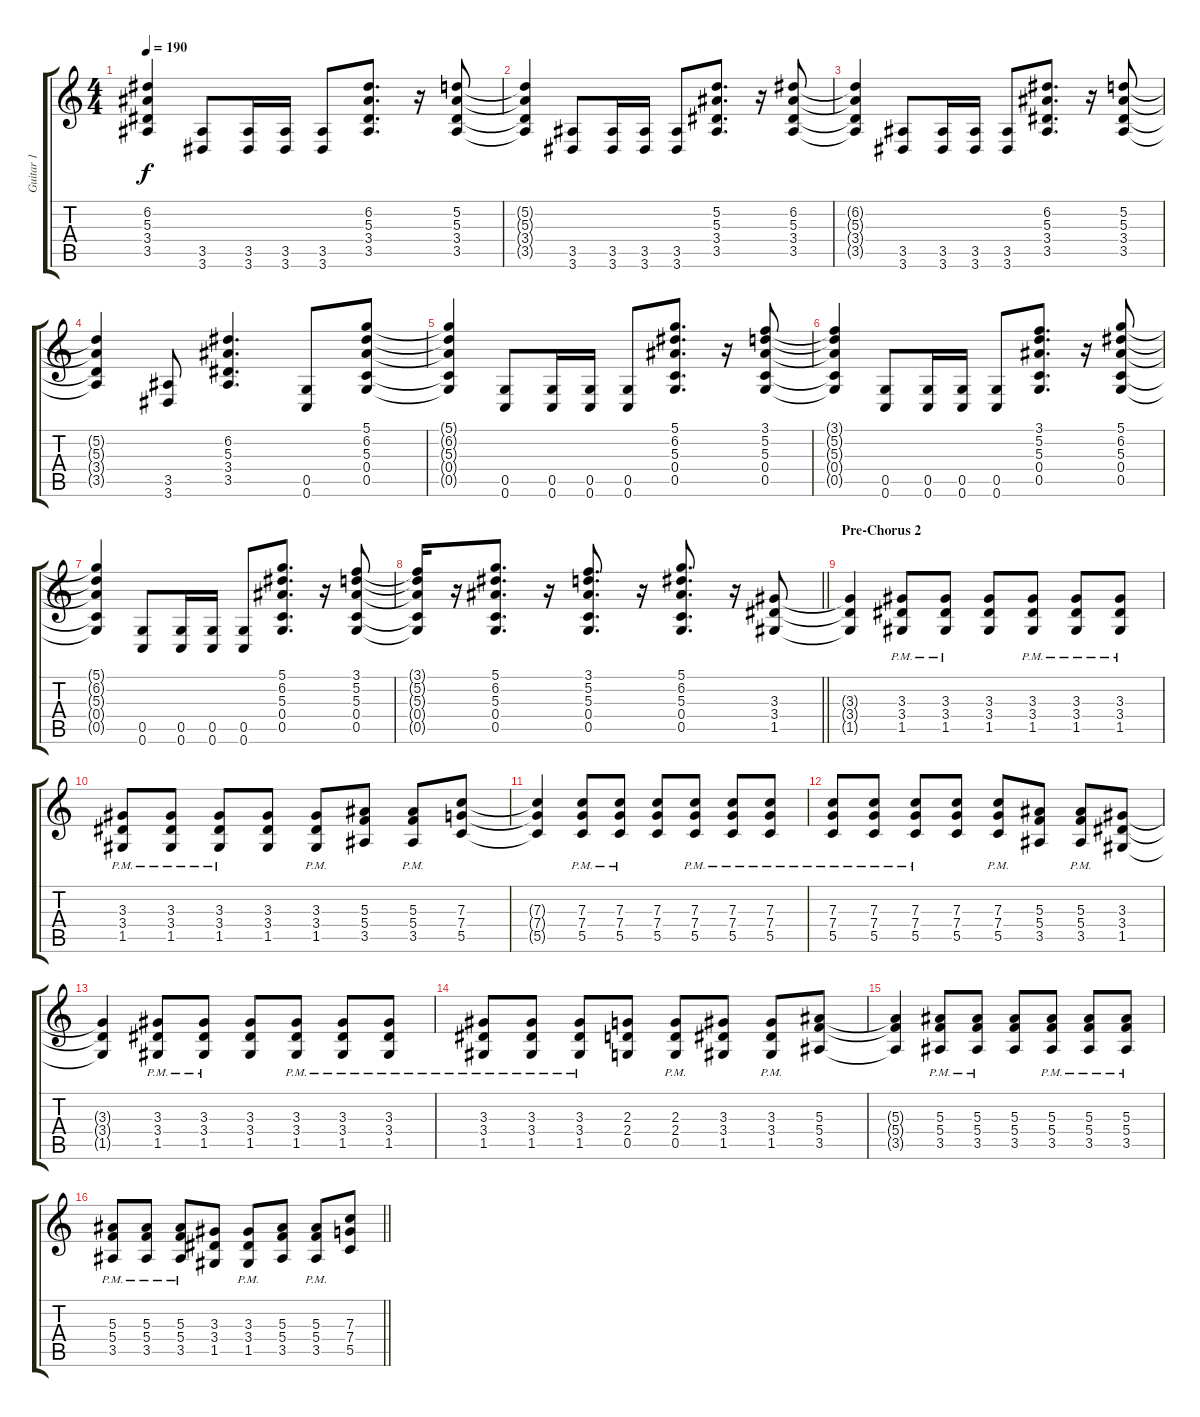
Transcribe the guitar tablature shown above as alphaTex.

\track ("Guitar 1" "Guitar 1") {instrument electricguitarclean}
\staff {score tabs}
\tuning (D4 A3 F3 C3 G2 C2) {hide}
\ts (4 4)
\tempo 190
\clef g2
\ks c
(6.2{t} 5.3{t} 3.4{t} 3.5{t}).4{dy f} (3.5 3.6).8 (3.5 3.6).16 (3.5 3.6).16 (3.5 3.6).8 (6.2 5.3 3.4 3.5).8{d} r.16 (5.2 5.3 3.4 3.5).8 |
(5.2{t} 5.3{t} 3.4{t} 3.5{t}).4 (3.5 3.6).8 (3.5 3.6).16 (3.5 3.6).16 (3.5 3.6).8 (5.2 5.3 3.4 3.5).8{d} r.16 (6.2 5.3 3.4 3.5).8 |
(6.2{t} 5.3{t} 3.4{t} 3.5{t}).4 (3.5 3.6).8 (3.5 3.6).16 (3.5 3.6).16 (3.5 3.6).8 (6.2 5.3 3.4 3.5).8{d} r.16 (5.2 5.3 3.4 3.5).8 |
(5.2{t} 5.3{t} 3.4{t} 3.5{t}).4 (3.5 3.6).8 (6.2 5.3 3.4 3.5).4{d} (0.5 0.6).8 (5.1 6.2 5.3 0.4 0.5).8 |
(5.1{t} 6.2{t} 5.3{t} 0.4{t} 0.5{t}).4 (0.5 0.6).8 (0.5 0.6).16 (0.5 0.6).16 (0.5 0.6).8 (5.1 6.2 5.3 0.4 0.5).8{d} r.16 (3.1 5.2 5.3 0.4 0.5).8 |
(3.1{t} 5.2{t} 5.3{t} 0.4{t} 0.5{t}).4 (0.5 0.6).8 (0.5 0.6).16 (0.5 0.6).16 (0.5 0.6).8 (3.1 5.2 5.3 0.4 0.5).8{d} r.16 (5.1 6.2 5.3 0.4 0.5).8 |
(5.1{t} 6.2{t} 5.3{t} 0.4{t} 0.5{t}).4 (0.5 0.6).8 (0.5 0.6).16 (0.5 0.6).16 (0.5 0.6).8 (5.1 6.2 5.3 0.4 0.5).8{d} r.16 (3.1 5.2 5.3 0.4 0.5).8 |
\barLineRight lightlight
(3.1{t} 5.2{t} 5.3{t} 0.4{t} 0.5{t}).16 r.16 (5.1 6.2 5.3 0.4 0.5).8{d} r.16 (3.1 5.2 5.3 0.4 0.5).8{d} r.16 (5.1 6.2 5.3 0.4 0.5).8{d} r.16 (3.3 3.4 1.5).8 |
\section ("" "Pre-Chorus 2")
(3.3{t} 3.4{t} 1.5{t}).4 (3.3{pm} 3.4{pm} 1.5{pm}).8 (3.3{pm} 3.4{pm} 1.5{pm}).8 (3.3 3.4 1.5).8 (3.3{pm} 3.4{pm} 1.5{pm}).8 (3.3{pm} 3.4{pm} 1.5{pm}).8 (3.3{pm} 3.4{pm} 1.5{pm}).8 |
(3.3{pm} 3.4{pm} 1.5{pm}).8 (3.3{pm} 3.4{pm} 1.5{pm}).8 (3.3{pm} 3.4{pm} 1.5{pm}).8 (3.3 3.4 1.5).8 (3.3{pm} 3.4{pm} 1.5{pm}).8 (5.3 5.4 3.5).8 (5.3{pm} 5.4{pm} 3.5{pm}).8 (7.3 7.4 5.5).8 |
(7.3{t} 7.4{t} 5.5{t}).4 (7.3{pm} 7.4{pm} 5.5{pm}).8 (7.3{pm} 7.4{pm} 5.5{pm}).8 (7.3 7.4 5.5).8 (7.3{pm} 7.4{pm} 5.5{pm}).8 (7.3{pm} 7.4{pm} 5.5{pm}).8 (7.3{pm} 7.4{pm} 5.5{pm}).8 |
(7.3{pm} 7.4{pm} 5.5{pm}).8 (7.3{pm} 7.4{pm} 5.5{pm}).8 (7.3{pm} 7.4{pm} 5.5{pm}).8 (7.3 7.4 5.5).8 (7.3{pm} 7.4{pm} 5.5{pm}).8 (5.3 5.4 3.5).8 (5.3{pm} 5.4{pm} 3.5{pm}).8 (3.3 3.4 1.5).8 |
(3.3{t} 3.4{t} 1.5{t}).4 (3.3{pm} 3.4{pm} 1.5{pm}).8 (3.3{pm} 3.4{pm} 1.5{pm}).8 (3.3 3.4 1.5).8 (3.3{pm} 3.4{pm} 1.5{pm}).8 (3.3{pm} 3.4{pm} 1.5{pm}).8 (3.3{pm} 3.4{pm} 1.5{pm}).8 |
(3.3{pm} 3.4{pm} 1.5{pm}).8 (3.3{pm} 3.4{pm} 1.5{pm}).8 (3.3{pm} 3.4{pm} 1.5{pm}).8 (2.3 2.4 0.5).8 (2.3{pm} 2.4{pm} 0.5{pm}).8 (3.3 3.4 1.5).8 (3.3{pm} 3.4{pm} 1.5{pm}).8 (5.3 5.4 3.5).8 |
(5.3{t} 5.4{t} 3.5{t}).4 (5.3{pm} 5.4{pm} 3.5{pm}).8 (5.3{pm} 5.4{pm} 3.5{pm}).8 (5.3 5.4 3.5).8 (5.3{pm} 5.4{pm} 3.5{pm}).8 (5.3{pm} 5.4{pm} 3.5{pm}).8 (5.3{pm} 5.4{pm} 3.5{pm}).8 |
\barLineRight lightlight
(5.3{pm} 5.4{pm} 3.5{pm}).8 (5.3{pm} 5.4{pm} 3.5{pm}).8 (5.3{pm} 5.4{pm} 3.5{pm}).8 (3.3 3.4 1.5).8 (3.3{pm} 3.4{pm} 1.5{pm}).8 (5.3 5.4 3.5).8 (5.3{pm} 5.4{pm} 3.5{pm}).8 (7.3 7.4 5.5).8
